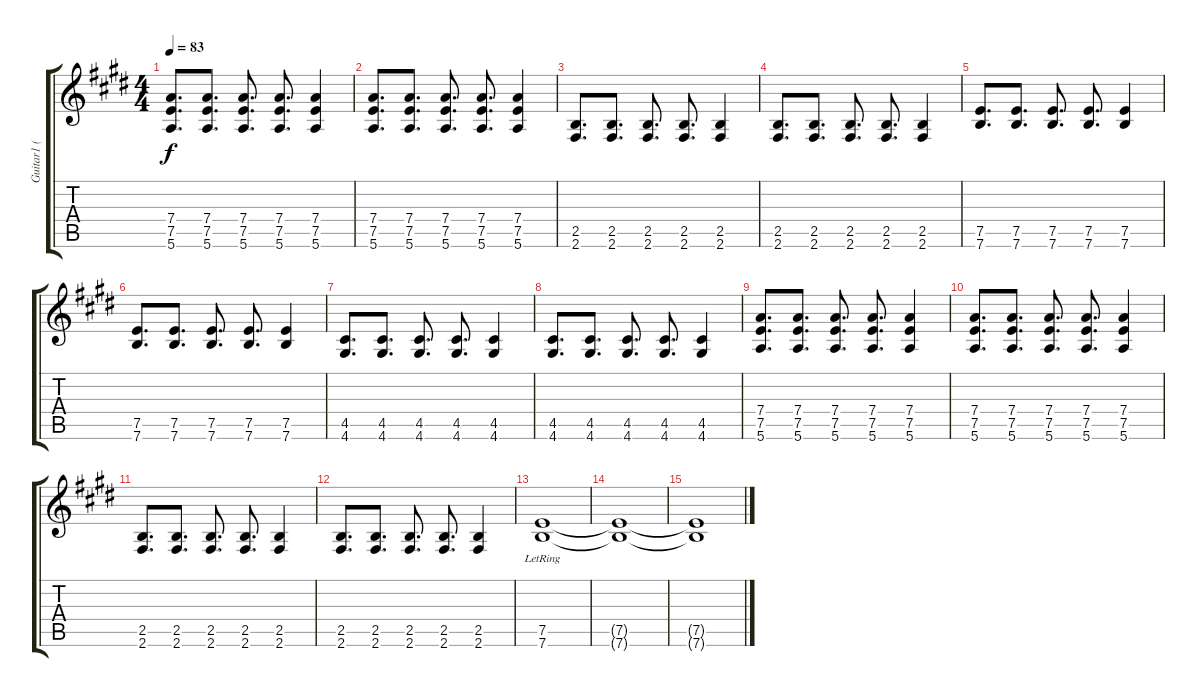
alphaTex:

\track ("Guitar1 ( Stereo)" "Guitar1 ( ") {instrument distortionguitar}
\staff {score tabs}
\tuning (E4 B3 G3 D3 A2 E2) {hide}
\ts (4 4)
\tempo 83
\clef g2
\ks e
(7.4 7.5 5.6).8{d dy f} (7.4 7.5 5.6).8{d} (7.4 7.5 5.6).8{d} (7.4 7.5 5.6).8{d} (7.4 7.5 5.6).4 |
(7.4 7.5 5.6).8{d} (7.4 7.5 5.6).8{d} (7.4 7.5 5.6).8{d} (7.4 7.5 5.6).8{d} (7.4 7.5 5.6).4 |
(2.5 2.6).8{d} (2.5 2.6).8{d} (2.5 2.6).8{d} (2.5 2.6).8{d} (2.5 2.6).4 |
(2.5 2.6).8{d} (2.5 2.6).8{d} (2.5 2.6).8{d} (2.5 2.6).8{d} (2.5 2.6).4 |
(7.5 7.6).8{d} (7.5 7.6).8{d} (7.5 7.6).8{d} (7.5 7.6).8{d} (7.5 7.6).4 |
(7.5 7.6).8{d} (7.5 7.6).8{d} (7.5 7.6).8{d} (7.5 7.6).8{d} (7.5 7.6).4 |
(4.5 4.6).8{d} (4.5 4.6).8{d} (4.5 4.6).8{d} (4.5 4.6).8{d} (4.5 4.6).4 |
(4.5 4.6).8{d} (4.5 4.6).8{d} (4.5 4.6).8{d} (4.5 4.6).8{d} (4.5 4.6).4 |
(7.4 7.5 5.6).8{d} (7.4 7.5 5.6).8{d} (7.4 7.5 5.6).8{d} (7.4 7.5 5.6).8{d} (7.4 7.5 5.6).4 |
(7.4 7.5 5.6).8{d} (7.4 7.5 5.6).8{d} (7.4 7.5 5.6).8{d} (7.4 7.5 5.6).8{d} (7.4 7.5 5.6).4 |
(2.5 2.6).8{d} (2.5 2.6).8{d} (2.5 2.6).8{d} (2.5 2.6).8{d} (2.5 2.6).4 |
(2.5 2.6).8{d} (2.5 2.6).8{d} (2.5 2.6).8{d} (2.5 2.6).8{d} (2.5 2.6).4 |
(7.5{lr} 7.6{lr}).1 |
(7.5{t} 7.6{t}).1 |
(7.5{t} 7.6{t}).1
